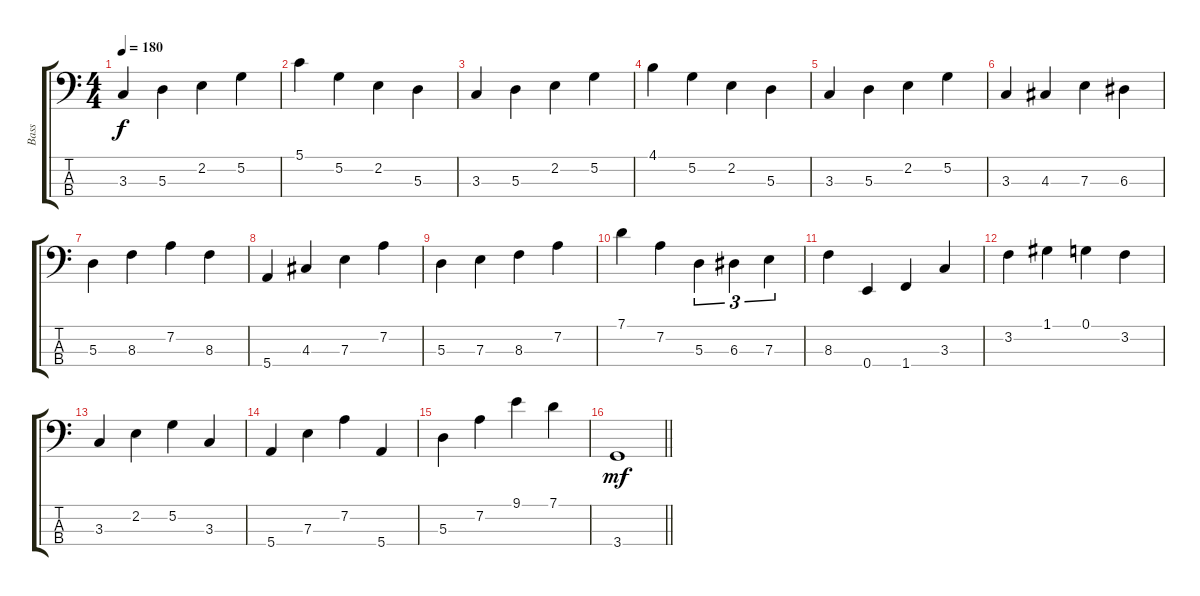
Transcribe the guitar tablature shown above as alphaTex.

\track ("Bass" "Bass") {instrument electricbassfinger}
\staff {score tabs}
\tuning (G2 D2 A1 E1) {hide}
\ts (4 4)
\tempo 180
\clef f4
\ks c
3.3.4{dy f} 5.3.4 2.2.4 5.2.4 |
5.1.4 5.2.4 2.2.4 5.3.4 |
3.3.4 5.3.4 2.2.4 5.2.4 |
4.1.4 5.2.4 2.2.4 5.3.4 |
3.3.4 5.3.4 2.2.4 5.2.4 |
3.3.4 4.3.4 7.3.4 6.3.4 |
5.3.4 8.3.4 7.2.4 8.3.4 |
5.4.4 4.3.4 7.3.4 7.2.4 |
5.3.4 7.3.4 8.3.4 7.2.4 |
7.1.4 7.2.4 5.3.4{tu (3 2)} 6.3.4{tu (3 2)} 7.3.4{tu (3 2)} |
8.3.4 0.4.4 1.4.4 3.3.4 |
3.2.4 1.1.4 0.1.4 3.2.4 |
3.3.4 2.2.4 5.2.4 3.3.4 |
5.4.4 7.3.4 7.2.4 5.4.4 |
5.3.4 7.2.4 9.1.4 7.1.4 |
\barLineRight lightlight
3.4.1{dy mf}
